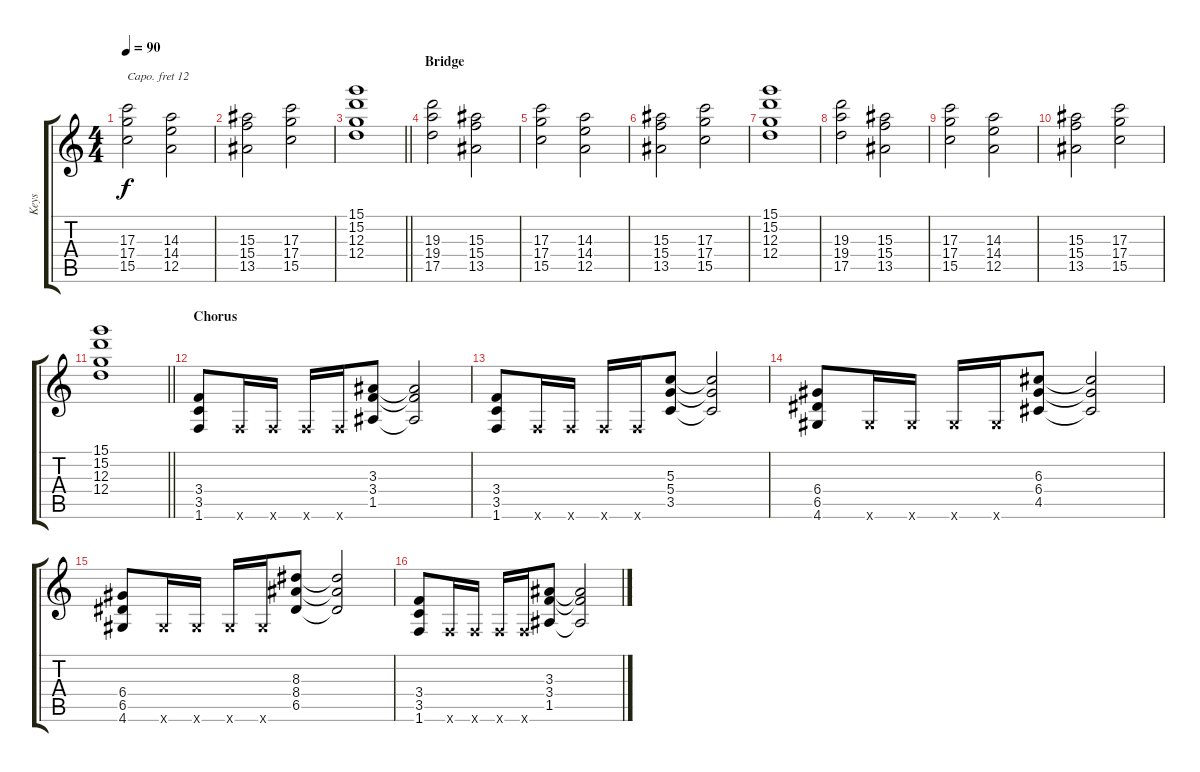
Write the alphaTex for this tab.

\track ("Keys" "Keys") {instrument drawbarorgan}
\staff {score tabs}
\capo 12
\tuning (E4 B3 G3 D3 A2 E2) {hide}
\ts (4 4)
\tempo 90
\clef g2
\ks c
(17.3 17.4 15.5).2{dy f} (14.3 14.4 12.5).2 |
(15.3 15.4 13.5).2 (17.3 17.4 15.5).2 |
\barLineRight lightlight
(15.1 15.2 12.3 12.4).1 |
\section ("" "Bridge")
(19.3 19.4 17.5).2 (15.3 15.4 13.5).2 |
(17.3 17.4 15.5).2 (14.3 14.4 12.5).2 |
(15.3 15.4 13.5).2 (17.3 17.4 15.5).2 |
(15.1 15.2 12.3 12.4).1 |
(19.3 19.4 17.5).2 (15.3 15.4 13.5).2 |
(17.3 17.4 15.5).2 (14.3 14.4 12.5).2 |
(15.3 15.4 13.5).2 (17.3 17.4 15.5).2 |
\barLineRight lightlight
(15.1 15.2 12.3 12.4).1 |
\section ("" "Chorus")
(3.4 3.5 1.6).8 1.6{x}.16 1.6{x}.16 1.6{x}.16 1.6{x}.16 (3.3 3.4 1.5).8 (3.3{t} 3.4{t} 1.5{t}).2 |
(3.4 3.5 1.6).8 1.6{x}.16 1.6{x}.16 1.6{x}.16 1.6{x}.16 (5.3 5.4 3.5).8 (5.3{t} 5.4{t} 3.5{t}).2 |
(6.4 6.5 4.6).8 4.6{x}.16 4.6{x}.16 4.6{x}.16 4.6{x}.16 (6.3 6.4 4.5).8 (6.3{t} 6.4{t} 4.5{t}).2 |
(6.4 6.5 4.6).8 4.6{x}.16 4.6{x}.16 4.6{x}.16 4.6{x}.16 (8.3 8.4 6.5).8 (8.3{t} 8.4{t} 6.5{t}).2 |
(3.4 3.5 1.6).8 1.6{x}.16 1.6{x}.16 1.6{x}.16 1.6{x}.16 (3.3 3.4 1.5).8 (3.3{t} 3.4{t} 1.5{t}).2
